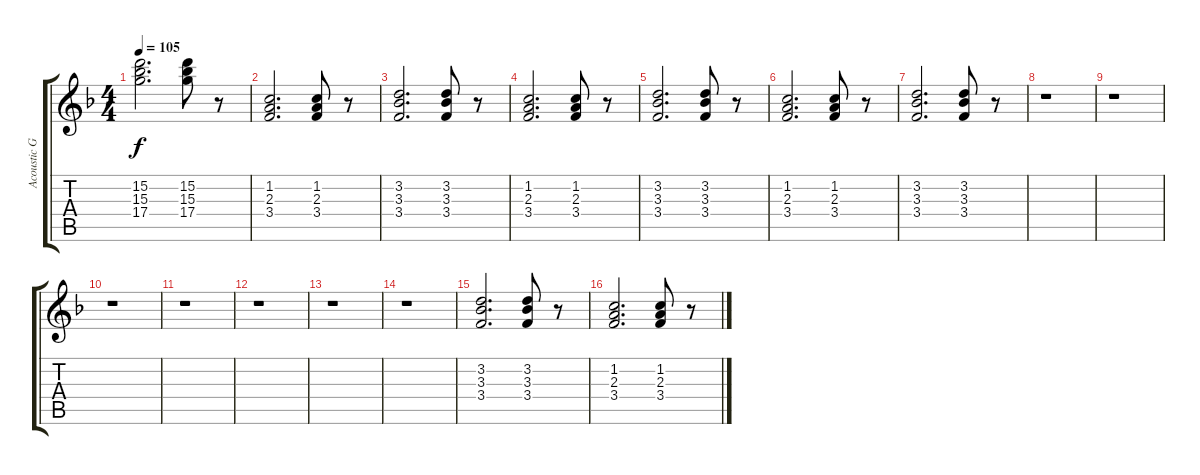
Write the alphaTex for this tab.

\track ("Acoustic Guitar (Steel)" "Acoustic G") {instrument acousticguitarsteel}
\staff {score tabs}
\tuning (E4 B3 G3 D3 A2 E2) {hide}
\ts (4 4)
\tempo 105
\clef g2
\ks f
(15.2 15.3 17.4).2{d dy f} (15.2 15.3 17.4).8 r.8 |
(1.2 2.3 3.4).2{d} (1.2 2.3 3.4).8 r.8 |
(3.2 3.3 3.4).2{d} (3.2 3.3 3.4).8 r.8 |
(1.2 2.3 3.4).2{d} (1.2 2.3 3.4).8 r.8 |
(3.2 3.3 3.4).2{d} (3.2 3.3 3.4).8 r.8 |
(1.2 2.3 3.4).2{d} (1.2 2.3 3.4).8 r.8 |
(3.2 3.3 3.4).2{d} (3.2 3.3 3.4).8 r.8 |
r.1 |
r.1 |
r.1 |
r.1 |
r.1 |
r.1 |
r.1 |
(3.2 3.3 3.4).2{d} (3.2 3.3 3.4).8 r.8 |
(1.2 2.3 3.4).2{d} (1.2 2.3 3.4).8 r.8
